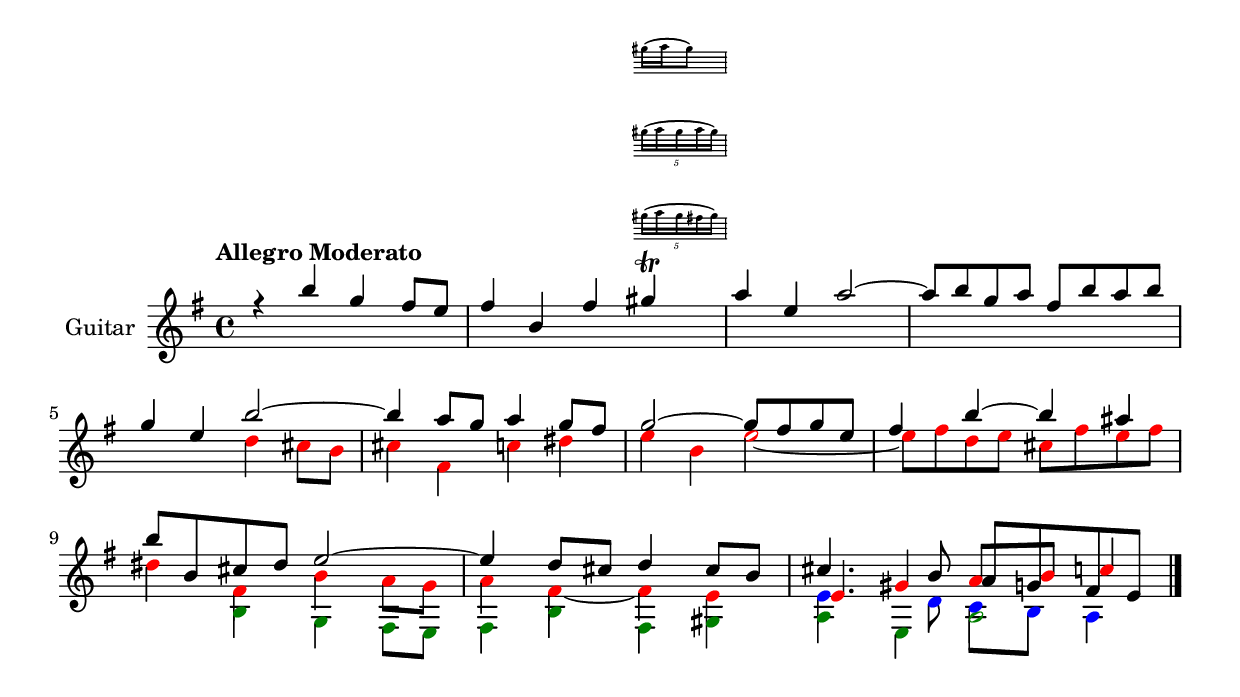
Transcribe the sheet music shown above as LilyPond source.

\version "2.24.0"
\language "italiano"

violinoA = \relative do'' {
    \voiceOne
    \key mi \minor
    %1
    r4                 si'                  sol                 fad8      mi       |
    %2
    fad4               si,                  fad'
    <<
      sold \trill
      \new Staff \with {
        alignAboveContext = "main"
        \remove Time_signature_engraver
        firstClef = ##f
        \magnifyStaff #1/2
        \override VerticalAxisGroup
            .default-staff-staff-spacing.basic-distance = #1
      } { (sold16 la sold8) }
      \new Staff \with {
        alignAboveContext = "main"
        \remove Time_signature_engraver
        firstClef = ##f
        \magnifyStaff #1/2
        \override VerticalAxisGroup
            .default-staff-staff-spacing.basic-distance = #1
      } \tuplet 5/4 { (sold16 la sold la sold) }
      \new Staff \with {
        alignAboveContext = "main"
        \remove Time_signature_engraver
        firstClef = ##f
        \magnifyStaff #1/2
        \override VerticalAxisGroup
            .default-staff-staff-spacing.basic-distance = #1
      } \tuplet 5/4 { (sold16 la sold fad sold) }
    >>                                                                             |
    %3
    la4                mi                   la2~                                   |
    %4
    la8      si        sol        la        fad        si       la        si       |
    \break
    %5
    sol4               mi                   si'2~                                  |
    %6
    si4                la8        sol       la4                 sol8      fad      |
    %7
    sol2~                                   sol8       fad      sol       mi       |
    %8
    fad4               si~                  si                  lad                |
    \break
    %9
    si8      si,       dod        red       mi2~                                   |
    %10
    mi4                re8        dod       re4                 dod8      si       |
    %11
    dod4.                         si8       
    \once \override NoteColumn.force-hshift = #1
    la         sol      fad       mi       |
}

violinoB = \relative do'' {
    \voiceTwo
    \override NoteHead.color = #red
    \key mi \minor
    %1
    s1                                                                             |
    %2
    s1                                                                             |
    %3
    s1                                                                             |
    %4
    s1                                                                             |
    %5
    s2                                      re4                 dod8      si       |
    %6
    dod4               fad,                 do'                 red                |
    %7
    mi                 si                   mi2~                                   |
    %8
    mi8      fad       re         mi        dod        fad      mi        fad      |
    %9
    red4               fad,                 si                  la8       sol      |
    %10
    la4                fad4~                fad                 mi                 |
    %11
    \stemUp
    mi                 sold                 la8
    \once \override NoteColumn.force-hshift = #1
    si       
    \once \override NoteColumn.force-hshift = #1
    do4                |
}

bassi = \relative do' {
    \voiceFour
    \override NoteHead.color = #darkgreen
    \shiftOff
    \key mi \minor
    \stemDown
    %1
    s1                                                                             |
    %2
    s1                                                                             |
    %3
    s1                                                                             |
    %4
    s1                                                                             |
    %5
    s1                                                                             |
    %6
    s1                                                                             |
    %7
    s1                                                                             |
    %8
    s1                                                                             |
    %9
    s4                si                     sol                fad8       mi      |
    %10
    fad4              si                     fad                sold               |
    %11
    la                mi                     la2~                                  |
}

viola = \relative do' {
    \voiceThree
    \override NoteHead.color = #blue
    \shiftOff
    \key mi \minor
    \stemDown
    %1
    s1                                                                             |
    %2
    s1                                                                             |
    %3
    s1                                                                             |
    %4
    s1                                                                             |
    %5
    s1                                                                             |
    %6
    s1                                                                             |
    %7
    s1                                                                             |
    %8
    s1                                                                             |
    %9
    s1                                                                             |
    %10
    s1                                                                             |
    %11
    mi4.                          re8         do         si       la4              |
}

allegro_moderato = {
  <<
  \violinoA
  \new Voice \violinoB
  \new Voice \viola
  \new Voice \bassi
  >>
}

\book {
  \header {
    title = ""
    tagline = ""
  }
  \score {
    <<
      \new Staff = "main" \with {
        instrumentName = "Guitar"
        \consists Merge_rests_engraver
      } \relative {
        \tempo \markup "Allegro Moderato"
        \allegro_moderato
        \bar "|."
      }
    >>
  }
}